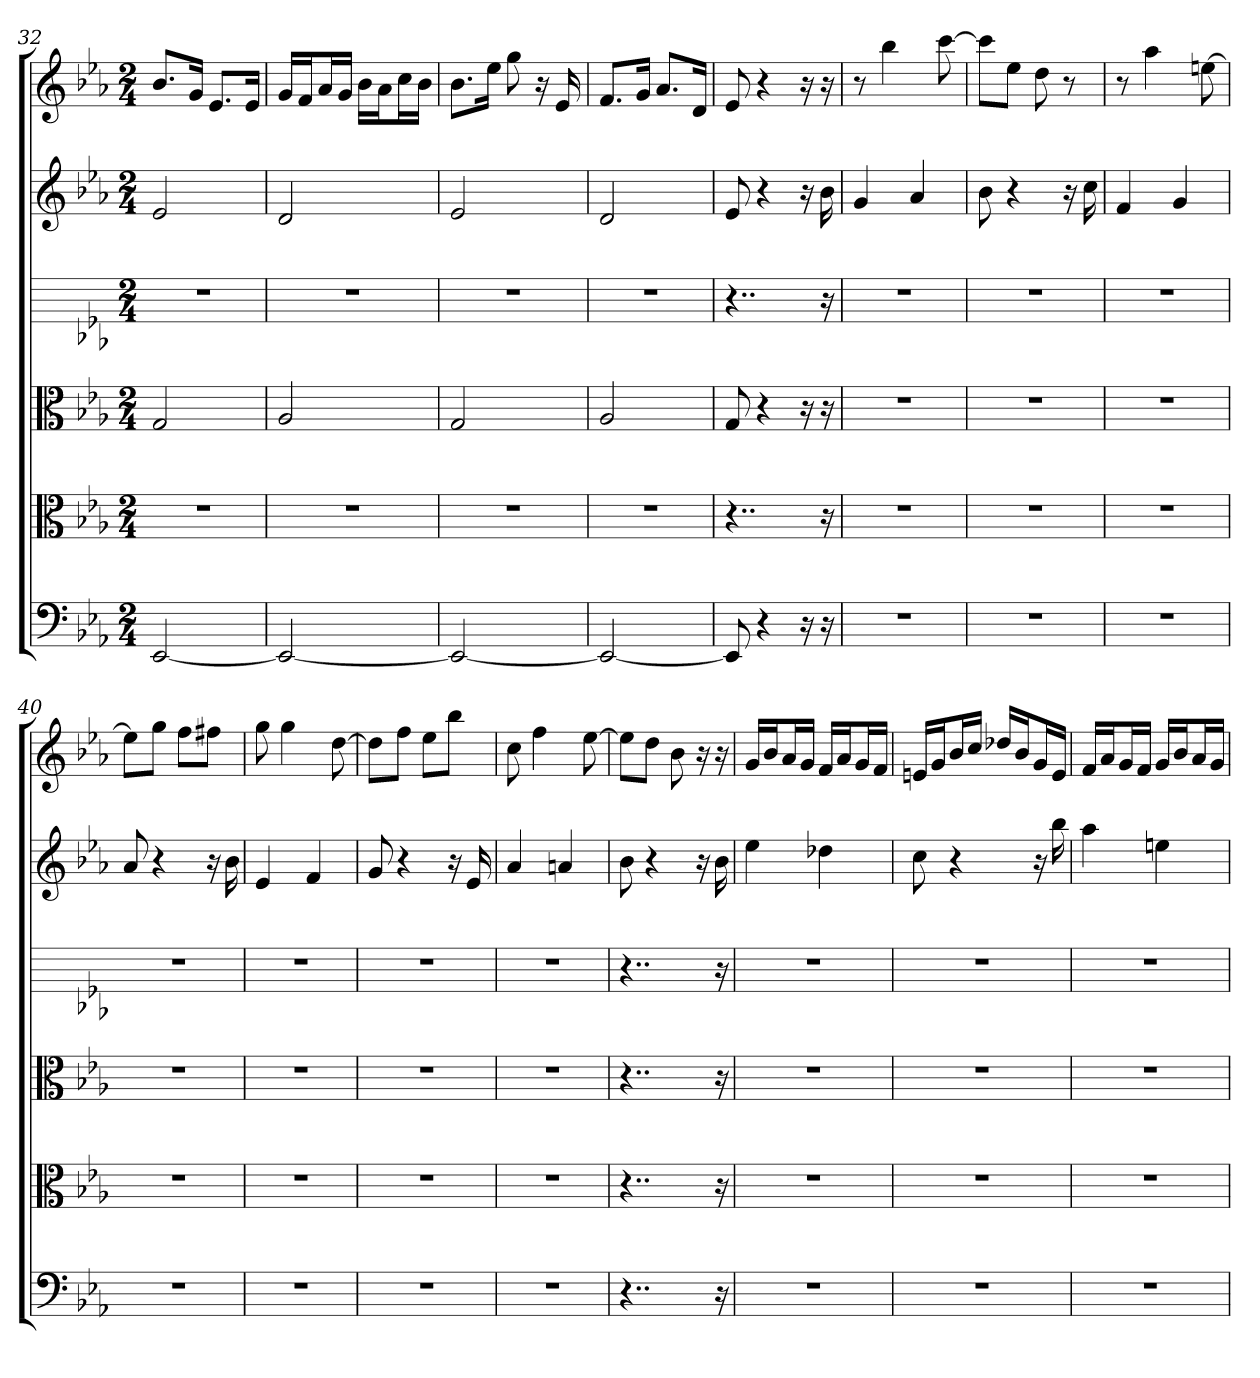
**kern	**kern	**kern	**kern	**kern	**kern
*part6	*part5	*part4	*part3	*part2	*part1
*staff6	*staff5	*staff4	*staff3	*staff2	*staff1
*clefF4	*clefC3	*clefC3	*	*	*
*k[b-e-a-]	*k[b-e-a-]	*k[b-e-a-]	*k[b-e-a-]	*k[b-e-a-]	*k[b-e-a-]
*E-:	*E-:	*E-:	*E-:	*E-:	*E-:
*M2/4	*M2/4	*M2/4	*M2/4	*M2/4	*M2/4
=32	=32	=32	=32	=32	=32
[2EE-	2r	2G	2r	2e-	8.b-L
.	.	.	.	.	16gJk
.	.	.	.	.	8.e-L
.	.	.	.	.	16e-Jk
=33	=33	=33	=33	=33	=33
2EE-_	2r	2A-	2r	2d	16gLL
.	.	.	.	.	16fJ
.	.	.	.	.	16a-L
.	.	.	.	.	16gJJ
.	.	.	.	.	16b-LL
.	.	.	.	.	16a-J
.	.	.	.	.	16ccL
.	.	.	.	.	16b-JJ
=34	=34	=34	=34	=34	=34
2EE-_	2r	2G	2r	2e-	8.b-L
.	.	.	.	.	16ee-Jk
.	.	.	.	.	8gg
.	.	.	.	.	16r
.	.	.	.	.	16e-
=35	=35	=35	=35	=35	=35
2EE-_	2r	2A-	2r	2d	8.fL
.	.	.	.	.	16gJk
.	.	.	.	.	8.a-L
.	.	.	.	.	16dJk
=36	=36	=36	=36	=36	=36
8EE-]	4..r	8G	4..r	8e-	8e-
4r	.	4r	.	4r	4r
16r	.	16r	.	16r	16r
16r	16r	16r	16r	16b-	16r
=37	=37	=37	=37	=37	=37
2r	2r	2r	2r	4g	8r
.	.	.	.	.	4bb-
.	.	.	.	4a-	.
.	.	.	.	.	[8ccc
=38	=38	=38	=38	=38	=38
2r	2r	2r	2r	8b-	8cccL]
.	.	.	.	4r	8ee-J
.	.	.	.	.	8dd
.	.	.	.	16r	8r
.	.	.	.	16cc	.
=39	=39	=39	=39	=39	=39
2r	2r	2r	2r	4f	8r
.	.	.	.	.	4aa-
.	.	.	.	4g	.
.	.	.	.	.	[8een
=40	=40	=40	=40	=40	=40
2r	2r	2r	2r	8a-	8eeL]
.	.	.	.	4r	8ggJ
.	.	.	.	.	8ffL
.	.	.	.	16r	8ff#XJ
.	.	.	.	16b-	.
=41	=41	=41	=41	=41	=41
2r	2r	2r	2r	4e-	8gg
.	.	.	.	.	4gg
.	.	.	.	4f	.
.	.	.	.	.	[8dd
=42	=42	=42	=42	=42	=42
2r	2r	2r	2r	8g	8ddL]
.	.	.	.	4r	8ffJ
.	.	.	.	.	8ee-L
.	.	.	.	16r	8bb-J
.	.	.	.	16e-	.
=43	=43	=43	=43	=43	=43
2r	2r	2r	2r	4a-	8cc
.	.	.	.	.	4ff
.	.	.	.	4an	.
.	.	.	.	.	[8ee-
=44	=44	=44	=44	=44	=44
4..r	4..r	4..r	4..r	8b-	8ee-L]
.	.	.	.	4r	8ddJ
.	.	.	.	.	8b-
.	.	.	.	16r	16r
16r	16r	16r	16r	16b-	16r
=45	=45	=45	=45	=45	=45
2r	2r	2r	2r	4ee-	16gLL
.	.	.	.	.	16b-J
.	.	.	.	.	16a-L
.	.	.	.	.	16gJJ
.	.	.	.	4dd-X	16fLL
.	.	.	.	.	16a-J
.	.	.	.	.	16gL
.	.	.	.	.	16fJJ
=46	=46	=46	=46	=46	=46
2r	2r	2r	2r	8cc	16enLL
.	.	.	.	.	16gJ
.	.	.	.	4r	16b-L
.	.	.	.	.	16ccJJ
.	.	.	.	.	16dd-XLL
.	.	.	.	.	16b-J
.	.	.	.	16r	16gL
.	.	.	.	16bb-	16eJJ
=47	=47	=47	=47	=47	=47
2r	2r	2r	2r	4aa-	16fLL
.	.	.	.	.	16a-J
.	.	.	.	.	16gL
.	.	.	.	.	16fJJ
.	.	.	.	4een	16gLL
.	.	.	.	.	16b-J
.	.	.	.	.	16a-L
.	.	.	.	.	16gJJ
=	=	=	=	=	=
*-	*-	*-	*-	*-	*-
